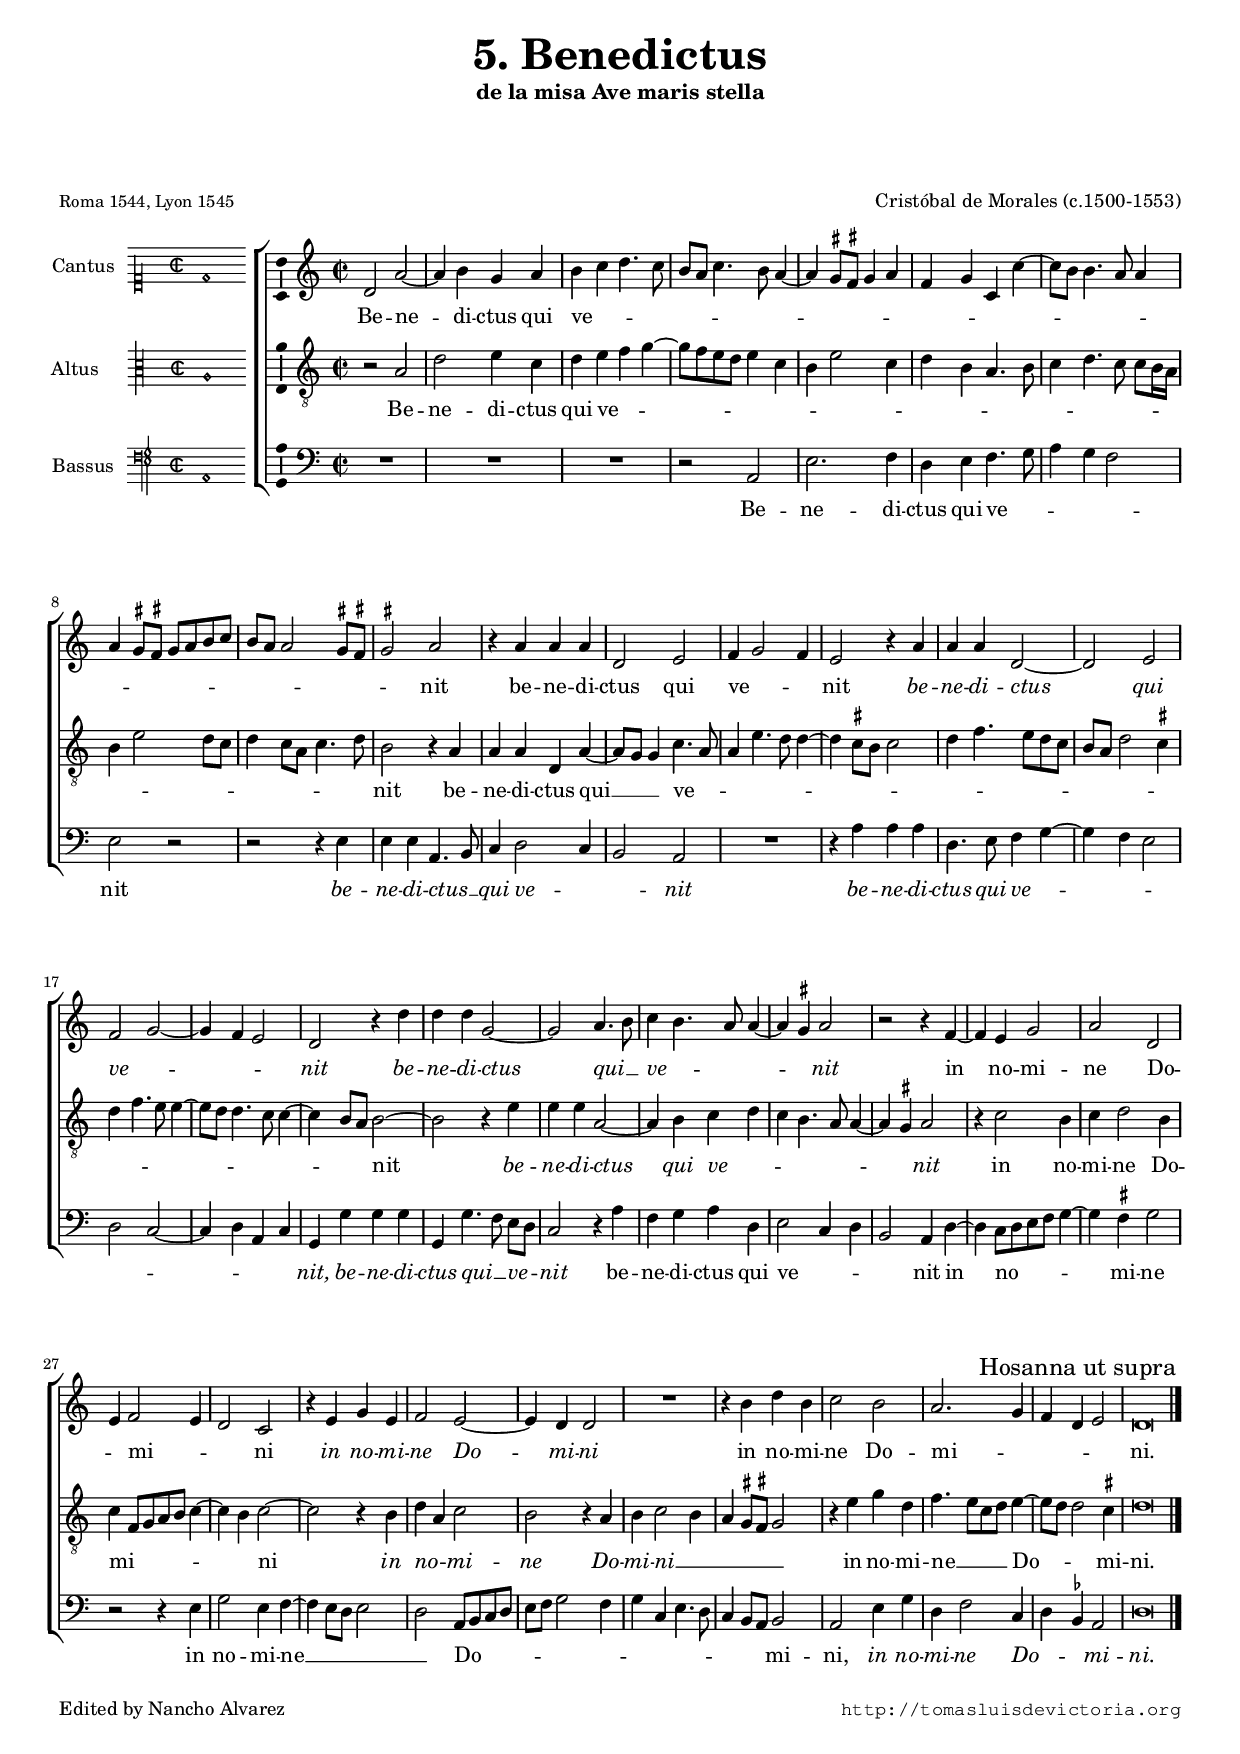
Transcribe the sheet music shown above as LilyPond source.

\version "2.18.0"

#(set-default-paper-size "a4")
#(set-global-staff-size 16.5)
#(ly:set-option 'point-and-click #f)
%mobile -s16.0 -i3.2

italicas=\override LyricText.font-shape = #'italic
rectas=\override LyricText.font-shape = #'upright
ss=\once \set suggestAccidentals = ##t
incipitwidth = 20
mtempo={\tempo 4 = 100}
mtempob={\tempo 4 = 50}

htitle="Ave maris stella: 5. Benedictus"
hcomposer="Morales"

\header {
	title=\markup{\fontsize #3 "5. Benedictus"}
	subtitle="de la misa Ave maris stella"
	subsubtitle=\markup{\null \vspace #3 }
	composer="Cristóbal de Morales (c.1500-1553)"
        pdfauthor=\composer
	%opus="(-)"
	poet=\markup{\smaller "Roma 1544, Lyon 1545" }
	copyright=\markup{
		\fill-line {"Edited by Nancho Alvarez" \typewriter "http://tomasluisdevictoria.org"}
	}
%	tagline=""
}


global={\key c \major \time 2/2  \skip 1*37 \bar "|."
}

cantus={
	d'2 a' ~ |
	a'4 b' g' a' |
	b' c'' d''4. c''8 |
	b' a' c''4. b'8 a'4 ~ |
%5
	a' \ss gis'8 \ss fis' gis'4 a' |
	f' g' c' c'' ~ |
	c''8 b' b'4. a'8 a'4 |
	a' \ss gis'8 \ss fis' gis' a' b' c'' |
	b' a' a'2 \ss gis'8 \ss fis' |
%10
	\ss gis'2 a' |
	r4 a' a' a' |
	d'2 e' |
	f'4 g'2 f'4 |
	e'2 r4 a' |
%15
	a' a' d'2 ~ |
	d' e' |
	f' g' ~ |
	g'4 f' e'2 |
	d' r4 d'' |
%20
	d'' d'' g'2 ~ |
	g' a'4. b'8 |
	c''4 b'4. a'8 a'4 ~ |
	a' \ss gis' a'2 |
	r r4 f' ~ |
%25
	f' e' g'2 |
	a' d' |
	e'4 f'2 e'4 |
	d'2 c' |
	r4 e' g' e' |
%30
	f'2 e' ~ |
	e'4 d' d'2 |
	R1*4/4 |
	r4 b' d'' b' |
	c''2 b' |
%35
	a'2. g'4 |
	f' d' e'2 |
	d'\breve*1/2
	\override Score.RehearsalMark.self-alignment-X=#right
	\mark \markup{"Hosanna ut supra"}
}

altus={\transpose c' c {
	r2 a' |
	d'' e''4 c'' |
	d'' e'' f'' g'' ~ |
	g''8 f'' e'' d'' e''4 c'' |
%5
	b' e''2 c''4 |
	d'' b' a'4. b'8 |
	c''4 d''4. c''8  c''[ b'16 a'] |
	b'4 e''2 d''8 c'' |
	d''4 c''8 a' c''4. d''8 |
%10
	b'2 r4 a' |
	a' a' d' a' ~ |
	a'8 g' g'4 c''4. a'8 |
	a'4 e''4. d''8 d''4 ~ |
	d'' \ss cis''8 b' cis''2 |
%15
	d''4 f''4. e''8 d'' c'' |
	b' a' d''2 \ss cis''4 |
	d'' f''4. e''8 e''4 ~ |
	e''8 d'' d''4. c''8 c''4 ~ |
	c'' b'8 a' b'2 ~ |
%20
	b' r4 e'' |
	e'' e'' a'2 ~ |
	a'4 b' c'' d'' |
	c'' b'4. a'8 a'4 ~ |
	a' \ss gis' a'2 |
%25
	r4 c''2 b'4 |
	c'' d''2 b'4 |
	c''  f'8[ g' a' b'] c''4 ~ |
	c'' b' c''2 ~ |
	c'' r4 b' |
%30
	d'' a' c''2 |
	b' r4 a' |
	b' c''2 b'4 |
	a' \ss gis'8 \ss fis' gis'2 |
	r4 e'' g'' d'' |
%35
	f''4.  e''8[ c'' d''] e''4 ~ |
	e''8 d'' d''2 \ss cis''4 |
	d''\breve*1/2
}
}

bassus={
	R1*4/4 |
	R1*4/4 |
	R1*4/4 |
	r2 a, |
%5
	e2. f4 |
	d e f4. g8 |
	a4 g f2 |
	e r |
	r r4 e |
%10
	e e a,4. b,8 |
	c4 d2 c4 |
	b,2 a, |
	R1*4/4 |
	r4 a a a |
%15
	d4. e8 f4 g ~ |
	g f e2 |
	d c ~ |
	c4 d a, c |
	g, g g g |
%20
	g, g4. f8  e[ d] |
	c2 r4 a |
	f g a d |
	e2 c4 d |
	b,2 a,4 d ~ |
%25
	d  c8[ d e f] g4 ~ |
	g \ss fis g2 |
	r r4 e |
	g2 e4 f ~ |
	f e8 d e2 |
%30
	d a,8 b, c d |
	e f g2 f4 |
	g c e4. d8 |
	c4 b,8 a, b,2 |
	a, e4 g |
%35
	d f2 c4 |
	d \ss bes, a,2 |
	d\breve*1/2
}

textocantus=\lyricmode{
Be -- ne -- _ di -- ctus 
qui ve -- _ _ _ _ _ _ _ _ _ _ _ _ _ _ _ _ _ _ _ _ _ _ _ _ _ _ _ _ _ _ _ _ _ _ _ nit
be -- ne -- di -- ctus qui ve -- _ _ nit
\italicas
be -- ne -- di -- ctus _ qui ve -- _ _ _ _ nit
be -- ne -- di -- ctus _ qui __ _ ve -- _ _ _ _ _ nit
\rectas
in _ no -- mi -- ne Do -- _ mi -- _ _ ni
\italicas
in no -- mi -- ne Do -- _ mi -- ni
\rectas
in no -- mi -- ne Do -- mi -- _ _ _ _ ni.
}

textoaltus=\lyricmode{
Be -- ne -- di -- ctus 
qui ve -- _ _ _ _ _ _ _ _ _ _ _ _ _ _ _ _ _ _ _ _ _ _ _ _ _ _ _ _ _ _ nit
be -- ne -- di -- ctus 
qui __ _ _ _ ve -- _ _ _ _ _ _ _ _ _ _ _ _ _ _ _ _ _ _ _ _ _ _ _ _ _ _ _ _ _ _ nit _
\italicas
be -- ne -- di -- ctus _ qui ve -- _ _ _ _ _ _ _ nit
\rectas
in no -- mi -- ne Do -- mi -- _ _ _ _ _ _ _ ni _
\italicas
in no -- _ mi -- ne Do -- mi -- ni __ _ _ _ _ _ 
\rectas
in no -- mi -- ne __ _ _ _ Do -- _ _ _ mi -- ni.
}

textobassus=\lyricmode{
Be -- ne -- di -- ctus qui ve -- _ _ _ _ nit
\italicas
be -- ne -- di -- ctus __ _ qui ve -- _ _ nit
be -- ne -- di -- ctus qui ve -- _ _ _ _ _ _ _ _ _ _ nit,
be -- ne -- di -- ctus qui __ _ ve -- _ nit
\rectas
be -- ne -- di -- ctus qui ve -- _ _ _ nit in _ no -- _ _ _ _ _ mi -- ne
in no -- mi -- ne __ _ _ _ _ _ Do -- _ _ _ _ _ _ _ _ _ _ _ _ _ _ mi -- ni,
\italicas
in no -- mi -- ne Do -- _ _ mi -- ni.
}

incipitcantus=\markup{
	\score{
		{ 
		\set Staff.instrumentName="Cantus  "
		\override NoteHead.style = #'neomensural
		\override Staff.TimeSignature.style = #'neomensural
		\cadenzaOn 
		\clef "petrucci-c1"
		\key c \major
		\time 2/2
                d'1
		} 

	\layout { line-width=\incipitwidth indent = 0 }
	}
}

incipitaltus=\markup{
	\score{
		{ 
		\set Staff.instrumentName="Altus     "
		\override NoteHead.style = #'neomensural 
		\override Staff.TimeSignature.style = #'neomensural
		\cadenzaOn 
		\clef "petrucci-c3"
		\key c \major
		\time 2/2
                a1
		} 
	\layout { line-width=\incipitwidth indent = 0 }
	}
}


incipitbassus=\markup{
	\score{
		{ 
		\set Staff.instrumentName="Bassus  "
		\override NoteHead.style = #'neomensural
		\override Staff.TimeSignature.style = #'neomensural
		\cadenzaOn 
		\clef "petrucci-f4"
		\key c \major
		\time 2/2
                a,1
		} 
	\layout { line-width=\incipitwidth indent = 0 }
	}
}

%\layout {
%       \context {\Voice
%               \remove Ligature_bracket_engraver
%               \consists Mensural_ligature_engraver
%       }
%       line-width=\incipitwidth
%       indent = 0
%}

\score {\transpose c' c'{
\new ChoirStaff<<

	\new Staff <<\global
	\new Voice="v1" {
		\set Staff.instrumentName=\incipitcantus
		\clef "treble"
		\cantus }
	\new Lyrics \lyricsto "v1" {\textocantus }
	>>

	\new Staff <<\global
	\new Voice="v2" {
		\set Staff.instrumentName=\incipitaltus
		\clef "G_8"
		\altus }
	\new Lyrics \lyricsto "v2" {\textoaltus }
	>>
	
	\new Staff <<\global
	\new Voice="v4" {
		\set Staff.instrumentName=\incipitbassus
		\clef "bass"
		\bassus }
	\new Lyrics \lyricsto "v4" {\textobassus }
	>>
	
>>

	} % transpose

\layout{ 
	\context {\Lyrics 
		\override VerticalAxisGroup.staff-affinity = #UP
		\override VerticalAxisGroup.nonstaff-relatedstaff-spacing =
			#'((basic-distance . 0) (minimum-distance . 0) (padding . 1))
		\override LyricText.font-size = #1.2
		\override LyricHyphen.minimum-distance = #0.5
	}
	\context {\Score 
		tempoHideNote = ##t
		\override BarNumber.padding = #2 
	}
	\context {\Voice 
		melismaBusyProperties = #'()
		%autoBeaming = ##f
	}
	\context {\Staff 
                %\RemoveEmptyStaves
                %\override VerticalAxisGroup.remove-first = ##t
		\override VerticalAxisGroup.staff-staff-spacing =
			#'((basic-distance . 11) (minimum-distance . 0) (padding . 1))
		\consists Ambitus_engraver 
		\override LigatureBracket.padding = #1
	}
}

%\midi { \mtempo }

}


\paper{
	evenHeaderMarkup=\markup  \fill-line { \fromproperty #'page:page-number-string \htitle \hcomposer }
	oddHeaderMarkup= \markup  \fill-line { \on-the-fly #not-first-page \hcomposer \on-the-fly #not-first-page \htitle \on-the-fly #not-first-page \fromproperty #'page:page-number-string }
	%system-count=20
	%page-count = 1
	ragged-last-bottom = ##f
	indent=3.5\cm
	system-system-spacing =
	#'((basic-distance . 20) (minimum-distance . 0) (padding . 5))
	top-system-spacing = % header
	#'((basic-distance . 10) (minimum-distance . 0) (padding . 0))
	last-bottom-spacing = % footer
	#'((basic-distance . 12) (minimum-distance . 0) (padding . 0))
	markup-system-spacing.padding = #2.0

first-page-number=29
}